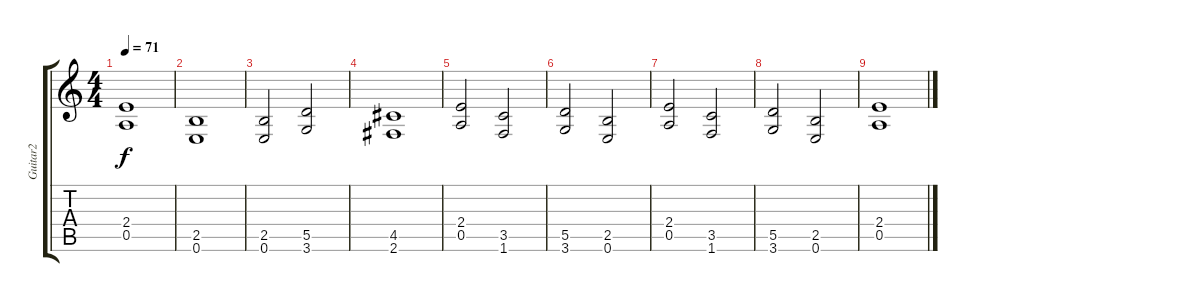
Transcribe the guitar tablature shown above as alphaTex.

\track ("Guitar2" "Guitar2") {instrument overdrivenguitar}
\staff {score tabs}
\tuning (E4 B3 G3 D3 A2 E2) {hide}
\ts (4 4)
\tempo 71
\clef g2
\ks c
(2.4 0.5).1{dy f} |
(2.5 0.6).1 |
(2.5 0.6).2 (5.5 3.6).2 |
(4.5 2.6).1 |
(2.4 0.5).2 (3.5 1.6).2 |
(5.5 3.6).2 (2.5 0.6).2 |
(2.4 0.5).2 (3.5 1.6).2 |
(5.5 3.6).2 (2.5 0.6).2 |
(2.4 0.5).1
